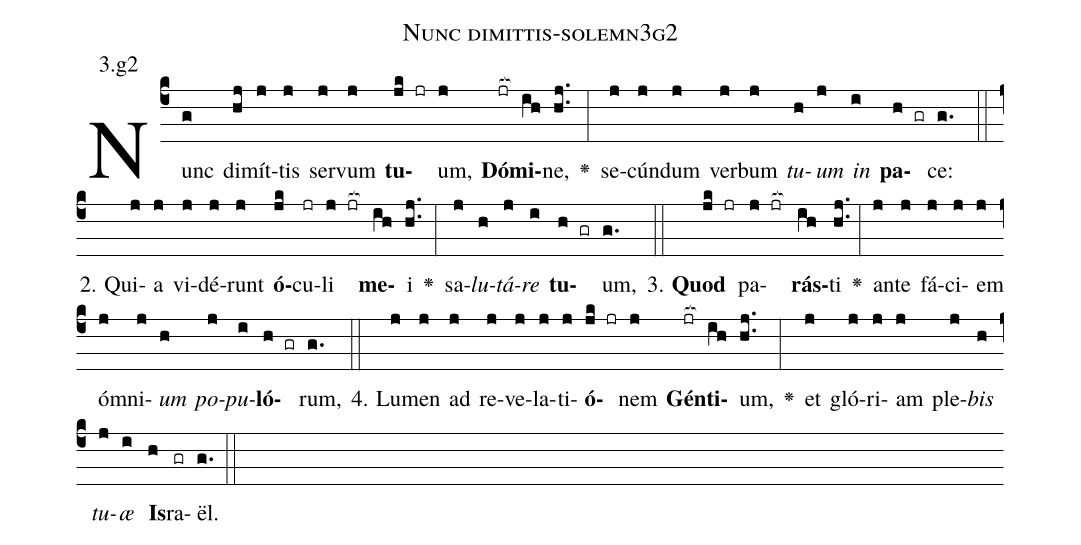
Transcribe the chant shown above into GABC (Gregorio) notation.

name: Nunc dimittis-solemn3g2;
annotation: 3.g2;
%%
(c4)Nunc(g) di(hj)mít(j)tis(j) ser(j)vum(j) <b>tu</b>(jk jr)um,(j) <b>Dó</b>(jr[ocb:1{])<b>mi</b>(ih[ocb:0}])ne,(hj..) <v>\greheightstar</v>(:) se(j)cún(j)dum(j) ver(j)bum(j) <i>tu</i>(h)<i>um</i>(j) <i>in</i>(i) <b>pa</b>(h gr)ce:(g.) (::)
2. Qui(j)a(j) vi(j)dé(j)runt(j) <b>ó</b>(jk)cu(jr)li(j jr[ocb:1{]) <b>me</b>(ih[ocb:0}])i(hj..) <v>\greheightstar</v>(:) sa(j)<i>lu</i>(h)<i>tá</i>(j)<i>re</i>(i) <b>tu</b>(h gr)um,(g.) (::)
3. <b>Quod</b>(jk jr) pa(j jr[ocb:1{])<b>rás</b>(ih[ocb:0}])ti(hj..) <v>\greheightstar</v>(:) an(j)te(j) fá(j)ci(j)em(j) óm(j)ni(j)<i>um</i>(h) <i>po</i>(j)<i>pu</i>(i)<b>ló</b>(h gr)rum,(g.) (::)
4. Lu(j)men(j) ad(j) re(j)ve(j)la(j)ti(j)<b>ó</b>(jk jr)nem(j) <b>Gén</b>(jr[ocb:1{])<b>ti</b>(ih[ocb:0}])um,(hj..) <v>\greheightstar</v>(:) et(j) gló(j)ri(j)am(j) ple(j)<i>bis</i>(h) <i>tu</i>(j)<i>æ</i>(i) <b>Is</b>(h)ra(gr)ël.(g.) (::)
